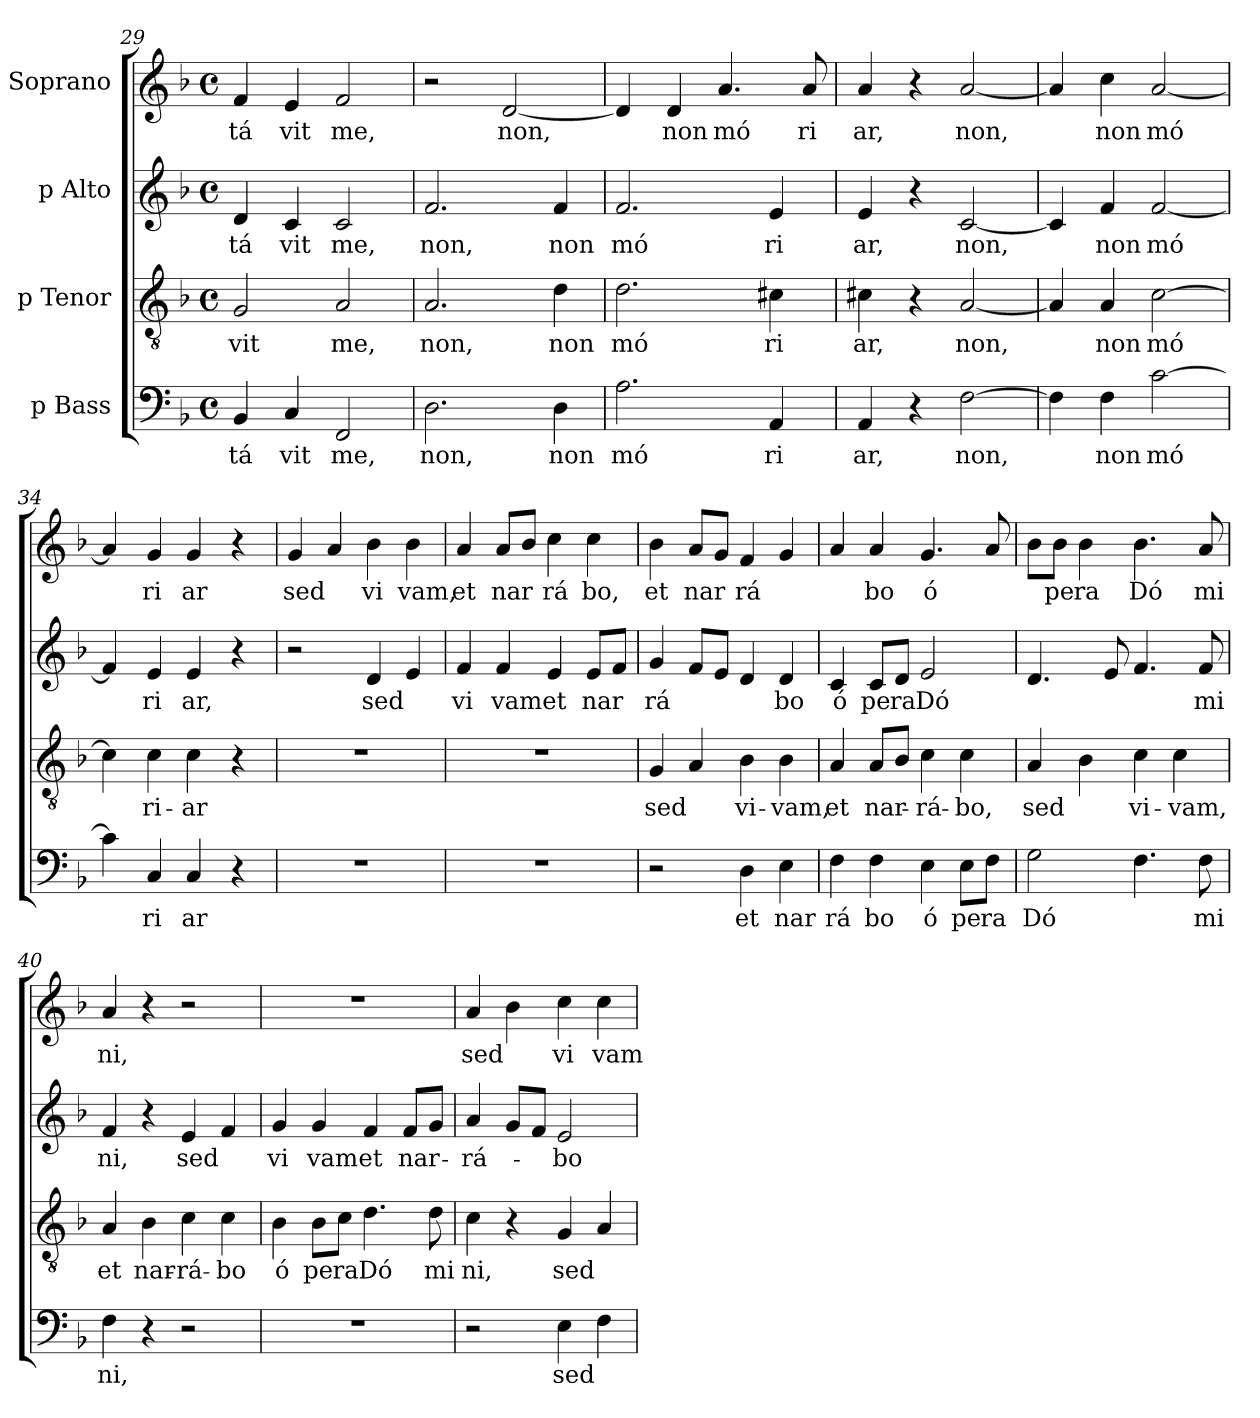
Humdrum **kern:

**kern	**text	**kern	**text	**kern	**text	**kern	**text
*part4	*part4	*part3	*part3	*part2	*part2	*part1	*part1
*staff4	*staff4	*staff3	*staff3	*staff2	*staff2	*staff1	*staff1
*I"p Bass	*	*I"p Tenor	*	*I"p Alto	*	*I"Soprano	*
*clefF4	*	*clefGv2	*	*clefG2	*	*clefG2	*
*k[b-]	*	*k[b-]	*	*k[b-]	*	*k[b-]	*
*F:	*	*F:	*	*F:	*	*F:	*
*M4/4	*	*M4/4	*	*M4/4	*	*M4/4	*
*met(c)	*	*met(c)	*	*met(c)	*	*met(c)	*
=29	=29	=29	=29	=29	=29	=29	=29
!	!LO:LY:b:cj	!	!LO:LY:b:cj	!	!LO:LY:b:cj	!	!LO:LY:b:cj
4BB-/	tá	2G/	vit	4d/	tá	4f/	tá
!	!LO:LY:b:cj	!	!	!	!LO:LY:b:cj	!	!LO:LY:b:cj
4C/	vit	.	.	4c/	vit	4e/	vit
!	!LO:LY:b:cj	!	!LO:LY:b:cj	!	!LO:LY:b:cj	!	!LO:LY:b:cj
2FF/	me,	2A/	me,	2c/	me,	2f/	me,
=30	=30	=30	=30	=30	=30	=30	=30
!	!LO:LY:b:cj	!	!LO:LY:b:cj	!	!LO:LY:b:cj	!	!
2.D\	non,	2.A/	non,	2.f/	non,	2r	.
!	!	!	!	!	!	!	!LO:LY:b:cj
.	.	.	.	.	.	[<2d/	non,
!	!LO:LY:b:cj	!	!LO:LY:b:cj	!	!LO:LY:b:cj	!	!
4D\	non	4d\	non	4f/	non	.	.
=31	=31	=31	=31	=31	=31	=31	=31
!	!LO:LY:b:cj	!	!LO:LY:b:cj	!	!LO:LY:b:cj	!	!
2.A\	mó	2.d\	mó	2.f/	mó	4d/]	.
!	!	!	!	!	!	!	!LO:LY:b:cj
.	.	.	.	.	.	4d/	non
!	!	!	!	!	!	!	!LO:LY:b:cj
.	.	.	.	.	.	4.a/	mó
!	!LO:LY:b:cj	!	!LO:LY:b:cj	!	!LO:LY:b:cj	!	!
4AA/	ri	4c#X\	ri	4e/	ri	.	.
!	!	!	!	!	!	!	!LO:LY:b:cj
.	.	.	.	.	.	8a/	ri
=32	=32	=32	=32	=32	=32	=32	=32
!	!LO:LY:b:cj	!	!LO:LY:b:cj	!	!LO:LY:b:cj	!	!LO:LY:b:cj
4AA/	ar,	4c#X\	ar,	4e/	ar,	4a/	ar,
4r	.	4r	.	4r	.	4r	.
!	!LO:LY:b:cj	!	!LO:LY:b:cj	!	!LO:LY:b:cj	!	!LO:LY:b:cj
[>2F\	non,	[<2A/	non,	[<2c/	non,	[<2a/	non,
=33	=33	=33	=33	=33	=33	=33	=33
4F\]	.	4A/]	.	4c/]	.	4a/]	.
!	!LO:LY:b:cj	!	!LO:LY:b:cj	!	!LO:LY:b:cj	!	!LO:LY:b:cj
4F\	non	4A/	non	4f/	non	4cc\	non
!	!LO:LY:b:cj	!	!LO:LY:b:cj	!	!LO:LY:b:cj	!	!LO:LY:b:cj
[>2c\	mó	[<2c\	mó	[>2f/	mó	[>2a/	mó
!!LO:LB:g=z
=34	=34	=34	=34	=34	=34	=34	=34
*^	*	*^	*	*^	*	*^	*
4c\]	64ryy	.	4c\]	64ryy	.	4f/]	64ryy	.	4a/]	64ryy	.
.	2ryy	.	.	2ryy	.	.	2ryy	.	.	2ryy	.
!	!	!LO:LY:b:cj	!	!	!LO:LY:b:cj	!	!	!LO:LY:b:cj	!	!	!LO:LY:b:cj
4C/	.	ri	4c\	.	ri-	4e/	.	ri	4g/	.	ri
!	!	!LO:LY:b:cj	!	!	!LO:LY:b:cj	!	!	!LO:LY:b:cj	!	!	!LO:LY:b:cj
4C/	.	ar	4c\	.	-ar	4e/	.	ar,	4g/	.	ar
.	4ryy	.	.	4ryy	.	.	4ryy	.	.	4ryy	.
4r	.	.	4r	.	.	4r	.	.	4r	.	.
.	8...ryy	.	.	8...ryy	.	.	8...ryy	.	.	8...ryy	.
=35	=35	=35	=35	=35	=35	=35	=35	=35	=35	=35	=35
!	!	!	!	!	!	!	!	!	!	!	!LO:LY:b
*v	*v	*	*	*	*	*v	*v	*	*v	*v	*
*	*	*v	*v	*	*	*	*	*
1r	.	1r	.	2r	.	4g/	sed
.	.	.	.	.	.	4a/	.
!	!	!	!	!	!LO:LY:b	!	!LO:LY:b:cj
.	.	.	.	4d/	sed	4b-\	vi
!	!	!	!	!	!	!	!LO:LY:b:cj
.	.	.	.	4e/	.	4b-\	vam,
=36	=36	=36	=36	=36	=36	=36	=36
!	!	!	!	!	!LO:LY:b:cj	!	!LO:LY:b:cj
1r	.	1r	.	4f/	vi	4a/	et
!	!	!	!	!	!LO:LY:b:cj	!	!LO:LY:b
.	.	.	.	4f/	vam	8a/L	nar
.	.	.	.	.	.	8b-/J	.
!	!	!	!	!	!LO:LY:b:cj	!	!LO:LY:b:cj
.	.	.	.	4e/	et	4cc\	rá
!	!	!	!	!	!LO:LY:b	!	!LO:LY:b:cj
.	.	.	.	8e/L	nar	4cc\	bo,
.	.	.	.	8f/J	.	.	.
=37	=37	=37	=37	=37	=37	=37	=37
!	!	!	!LO:LY:b	!	!LO:LY:b:cj	!	!LO:LY:b:cj
2r	.	4G/	sed	4g/	rá	4b-\	et
!	!	!	!	!	!	!	!LO:LY:b
.	.	4A/	.	8f/L	.	8a/L	nar
.	.	.	.	8e/J	.	8g/J	.
!	!LO:LY:b:cj	!	!LO:LY:b:cj	!	!	!	!LO:LY:b:cj
4D\	et	4B-\	vi-	4d/	.	4f/	rá
!	!LO:LY:b:cj	!	!LO:LY:b:cj	!	!LO:LY:b:cj	!	!
4E\	nar	4B-\	-vam,	4d/	bo	4g/	.
=38	=38	=38	=38	=38	=38	=38	=38
!	!LO:LY:b:cj	!	!LO:LY:b:cj	!	!LO:LY:b:cj	!	!
4F\	rá	4A/	et	4c/	ó	4a/	.
!	!LO:LY:b:cj	!	!LO:LY:b	!	!LO:LY:b:cj	!	!LO:LY:b:cj
4F\	bo	8A/L	nar-	8c/L	pe	4a/	bo
!	!	!	!	!	!LO:LY:b:cj	!	!
.	.	8B-/J	.	8d/J	ra	.	.
!	!LO:LY:b:cj	!	!LO:LY:b:cj	!	!LO:LY:b:cj	!	!LO:LY:b:cj
4E\	ó	4c\	-rá-	2e/	Dó	4.g/	ó
!	!LO:LY:b:cj	!	!LO:LY:b:cj	!	!	!	!
8E\L	pe	4c\	-bo,	.	.	.	.
!	!LO:LY:b:cj	!	!	!	!	!	!
8F\J	ra	.	.	.	.	8a/	.
=39	=39	=39	=39	=39	=39	=39	=39
!	!LO:LY:b:cj	!	!LO:LY:b	!	!	!	!
2G\	Dó	4A/	sed	4.d/	.	8b-\L	.
!	!	!	!	!	!	!	!LO:LY:b:cj
.	.	.	.	.	.	8b-\J	pe
!	!	!	!	!	!	!	!LO:LY:b:cj
.	.	4B-\	.	.	.	4b-\	ra
.	.	.	.	8e/	.	.	.
!	!	!	!LO:LY:b:cj	!	!	!	!LO:LY:b:cj
4.F\	.	4c\	vi-	4.f/	.	4.b-\	Dó
!	!	!	!LO:LY:b:cj	!	!	!	!
.	.	4c\	-vam,	.	.	.	.
!	!LO:LY:b:cj	!	!	!	!LO:LY:b:cj	!	!LO:LY:b:cj
8F\	mi	.	.	8f/	mi	8a/	mi
=40	=40	=40	=40	=40	=40	=40	=40
!	!LO:LY:b:cj	!	!LO:LY:b:cj	!	!LO:LY:b:cj	!	!LO:LY:b:cj
4F\	ni,	4A/	et	4f/	ni,	4a/	ni,
!	!	!	!LO:LY:b:cj	!	!	!	!
4r	.	4B-\	nar-	4r	.	4r	.
!	!	!	!LO:LY:b:cj	!	!LO:LY:b	!	!
2r	.	4c\	-rá-	4e/	sed	2r	.
!	!	!	!LO:LY:b:cj	!	!	!	!
.	.	4c\	-bo	4f/	.	.	.
!!LO:LB:g=z
=41	=41	=41	=41	=41	=41	=41	=41
!	!	!	!LO:LY:b:cj	!	!LO:LY:b:cj	!	!
1r	.	4B-\	ó	4g/	vi	1r	.
!	!	!	!LO:LY:b:cj	!	!LO:LY:b:cj	!	!
.	.	8B-\L	pe	4g/	vam	.	.
!	!	!	!LO:LY:b:cj	!	!	!	!
.	.	8c\J	ra	.	.	.	.
!	!	!	!LO:LY:b:cj	!	!LO:LY:b:cj	!	!
.	.	4.d\	Dó	4f/	et	.	.
!	!	!	!	!	!LO:LY:b	!	!
.	.	.	.	8f/L	nar-	.	.
!	!	!	!LO:LY:b:cj	!	!	!	!
.	.	8d\	mi	8g/J	.	.	.
=42	=42	=42	=42	=42	=42	=42	=42
!	!	!	!LO:LY:b:cj	!	!LO:LY:b:cj	!	!LO:LY:b
2r	.	4c\	ni,	4a/	-rá-	4a/	sed
.	.	4r	.	8g/L	.	4b-\	.
.	.	.	.	8f/J	.	.	.
!	!LO:LY:b	!	!LO:LY:b	!	!LO:LY:b:cj	!	!LO:LY:b:cj
4E\	sed	4G/	sed	2e/	-bo	4cc\	vi
!	!	!	!	!	!	!	!LO:LY:b:cj
4F\	.	4A/	.	.	.	4cc\	vam
=	=	=	=	=	=	=	=
*-	*-	*-	*-	*-	*-	*-	*-
